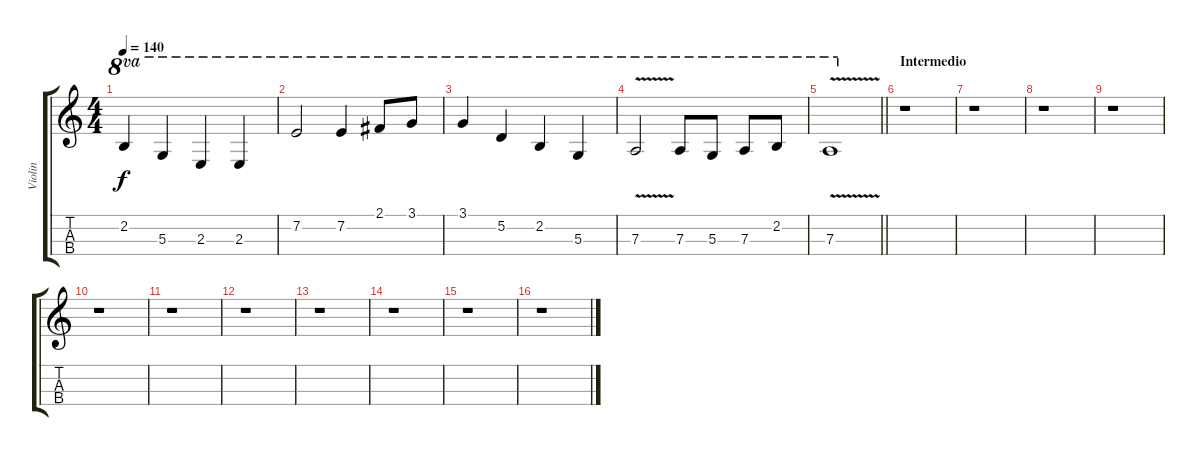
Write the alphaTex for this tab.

\track ("Violin" "Violin") {instrument violin}
\staff {score tabs}
\tuning (E5 A4 D4 G3) {hide}
\ts (4 4)
\tempo 140
\clef g2
\ks c
2.2.4{ot 8va dy f} 5.3.4{ot 8va} 2.3.4{ot 8va} 2.3.4{ot 8va} |
7.2.2{ot 8va} 7.2.4{ot 8va} 2.1.8{ot 8va} 3.1.8{ot 8va} |
3.1.4{ot 8va} 5.2.4{ot 8va} 2.2.4{ot 8va} 5.3.4{ot 8va} |
7.3{v}.2{ot 8va} 7.3.8{ot 8va} 5.3.8{ot 8va} 7.3.8{ot 8va} 2.2.8{ot 8va} |
\barLineRight lightlight
7.3{v}.1{ot 8va} |
\section ("" "Intermedio")
r.1 |
r.1 |
r.1 |
r.1 |
r.1 |
r.1 |
r.1 |
r.1 |
r.1 |
r.1 |
r.1
